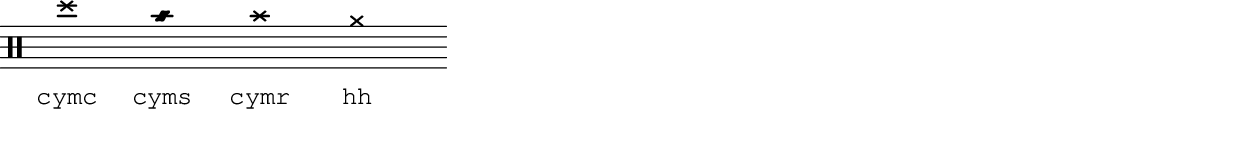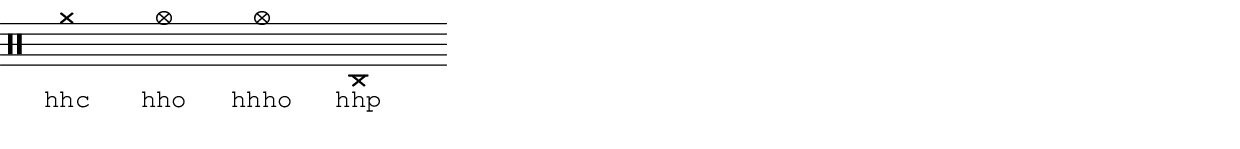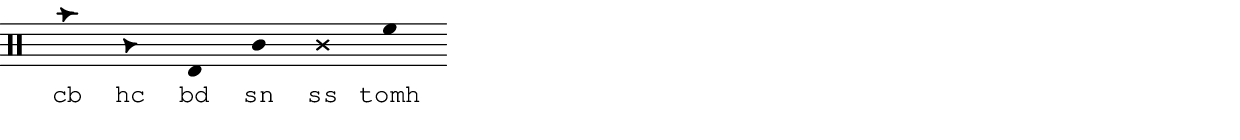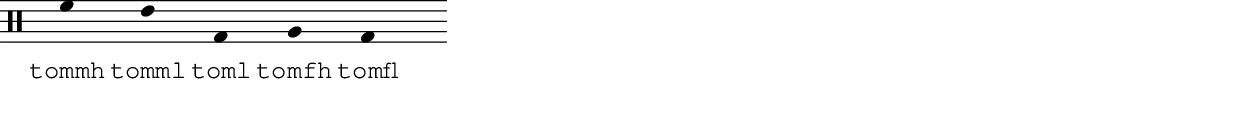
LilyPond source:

%% Generated by lilypond-book
%% Options: [exampleindent=10.16\mm,indent=0\mm,line-width=10.0\cm,quote]
\include "lilypond-book-preamble.ly"


% ****************************************************************
% Start cut-&-pastable-section
% ****************************************************************

#(ly:set-option 'eps-box-padding 3.000000)



\paper {
  indent = 0\mm
  line-width = 10.0\cm
  % offset the left padding, also add 1mm as lilypond creates cropped
  % images with a little space on the right
  line-width = #(- line-width (* mm  3.000000) (* mm 1))
  line-width = 10.0\cm - 2.0 * 10.16\mm
  % offset the left padding, also add 1mm as lilypond creates cropped
  % images with a little space on the right
  line-width = #(- line-width (* mm  3.000000) (* mm 1))
}

\layout {
  
}




% ****************************************************************
% ly snippet:
% ****************************************************************
\sourcefileline 273
nam = \lyricmode {
  cymc cyms cymr hh hhc hho hhho hhp
  cb hc bd sn ss tomh tommh tomml toml tomfh tomfl }
mus = \drummode {
  cymc cyms cymr hh hhc hho hhho hhp \break
  cb hc bd sn ss tomh tommh tomml toml tomfh tomfl s16 }
\score {
  << \new DrumStaff \with {
       \remove Bar_engraver
       \remove Time_signature_engraver
       \hide Stem
       \override Stem.Y-extent = ##f
       drumStyleTable = #agostini-drums-style
     } \mus
     \new Lyrics \nam
  >>
  \layout {
    \context {
      \Score
      \override LyricText.font-family = #'typewriter
      \override BarNumber.transparent =##T
    }
  }
}



% ****************************************************************
% end ly snippet
% ****************************************************************
